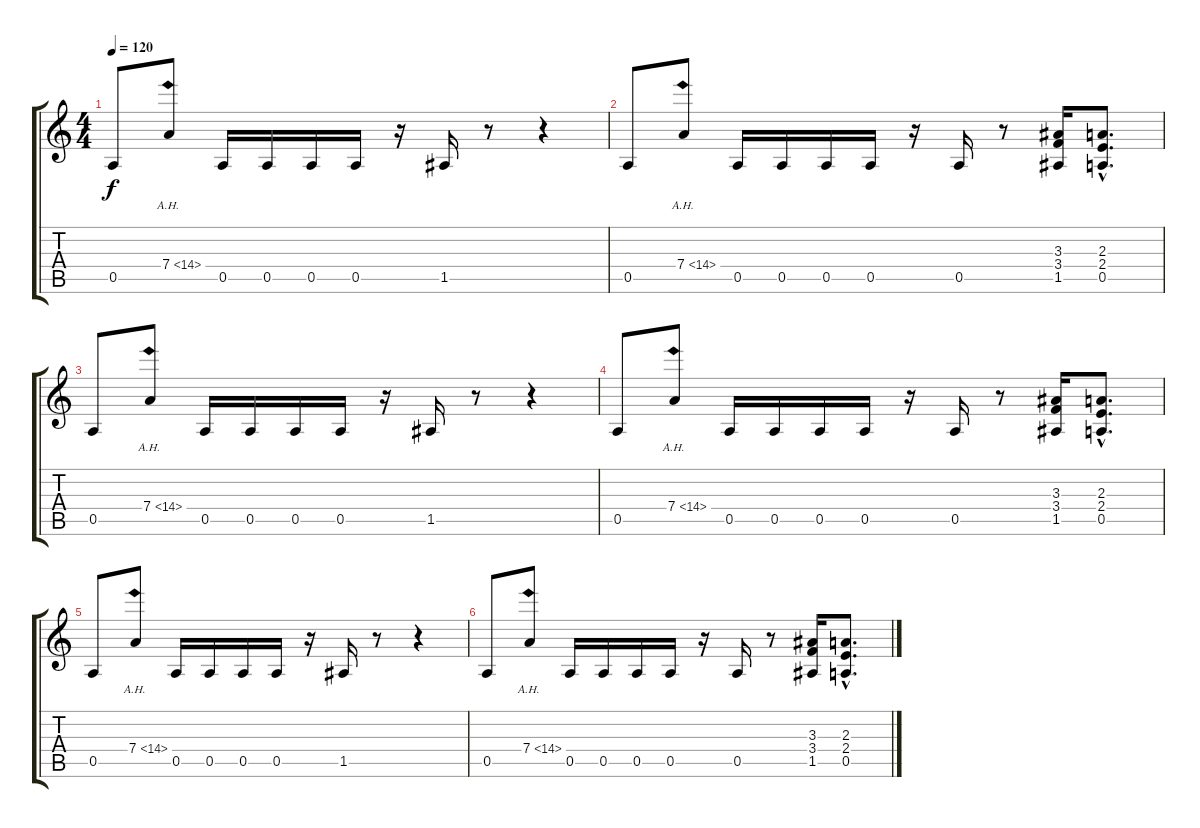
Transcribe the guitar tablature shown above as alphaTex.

\track "" {instrument distortionguitar}
\staff {score tabs}
\tuning (E4 B3 G3 D3 A2 D2) {hide}
\ts (4 4)
\tempo 120
\clef g2
\ks c
0.5.8{dy f} 7.4{ah 7}.8 0.5.16 0.5.16 0.5.16 0.5.16 r.16 1.5.16 r.8 r.4 |
0.5.8 7.4{ah 7}.8 0.5.16 0.5.16 0.5.16 0.5.16 r.16 0.5.16 r.8 (3.3 3.4 1.5).16 (2.3{hac} 2.4{hac} 0.5{hac}).8{d} |
0.5.8 7.4{ah 7}.8 0.5.16 0.5.16 0.5.16 0.5.16 r.16 1.5.16 r.8 r.4 |
0.5.8 7.4{ah 7}.8 0.5.16 0.5.16 0.5.16 0.5.16 r.16 0.5.16 r.8 (3.3 3.4 1.5).16 (2.3{hac} 2.4{hac} 0.5{hac}).8{d} |
0.5.8 7.4{ah 7}.8 0.5.16 0.5.16 0.5.16 0.5.16 r.16 1.5.16 r.8 r.4 |
0.5.8 7.4{ah 7}.8 0.5.16 0.5.16 0.5.16 0.5.16 r.16 0.5.16 r.8 (3.3 3.4 1.5).16 (2.3{hac} 2.4{hac} 0.5{hac}).8{d}
